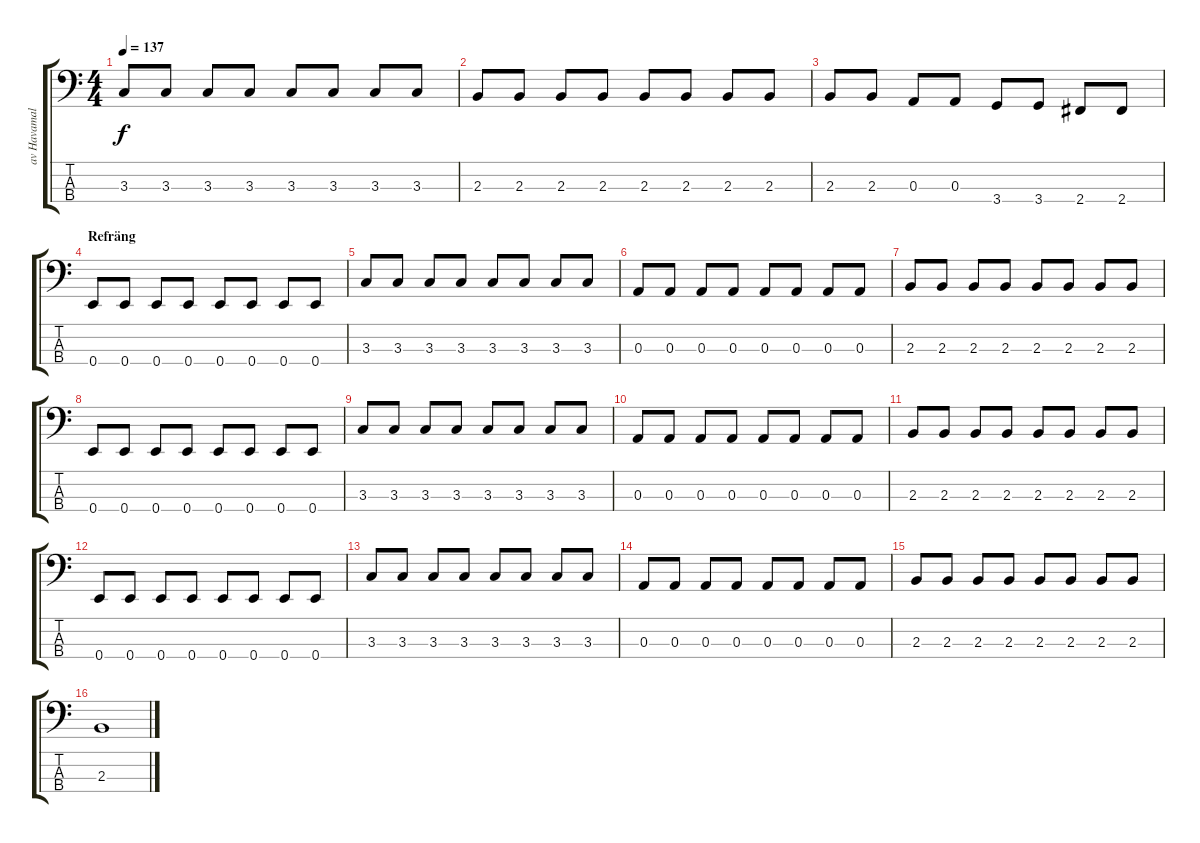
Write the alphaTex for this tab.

\track ("av Havamal-Tobbe" "av Havamal") {instrument electricbasspick}
\staff {score tabs}
\tuning (G2 D2 A1 E1) {hide}
\ts (4 4)
\tempo 137
\clef f4
\ks c
3.3.8{dy f} 3.3.8 3.3.8 3.3.8 3.3.8 3.3.8 3.3.8 3.3.8 |
2.3.8 2.3.8 2.3.8 2.3.8 2.3.8 2.3.8 2.3.8 2.3.8 |
2.3.8 2.3.8 0.3.8 0.3.8 3.4.8 3.4.8 2.4.8 2.4.8 |
\section ("" "Refräng")
0.4.8 0.4.8 0.4.8 0.4.8 0.4.8 0.4.8 0.4.8 0.4.8 |
3.3.8 3.3.8 3.3.8 3.3.8 3.3.8 3.3.8 3.3.8 3.3.8 |
0.3.8 0.3.8 0.3.8 0.3.8 0.3.8 0.3.8 0.3.8 0.3.8 |
2.3.8 2.3.8 2.3.8 2.3.8 2.3.8 2.3.8 2.3.8 2.3.8 |
0.4.8 0.4.8 0.4.8 0.4.8 0.4.8 0.4.8 0.4.8 0.4.8 |
3.3.8 3.3.8 3.3.8 3.3.8 3.3.8 3.3.8 3.3.8 3.3.8 |
0.3.8 0.3.8 0.3.8 0.3.8 0.3.8 0.3.8 0.3.8 0.3.8 |
2.3.8 2.3.8 2.3.8 2.3.8 2.3.8 2.3.8 2.3.8 2.3.8 |
0.4.8 0.4.8 0.4.8 0.4.8 0.4.8 0.4.8 0.4.8 0.4.8 |
3.3.8 3.3.8 3.3.8 3.3.8 3.3.8 3.3.8 3.3.8 3.3.8 |
0.3.8 0.3.8 0.3.8 0.3.8 0.3.8 0.3.8 0.3.8 0.3.8 |
2.3.8 2.3.8 2.3.8 2.3.8 2.3.8 2.3.8 2.3.8 2.3.8 |
2.3.1
